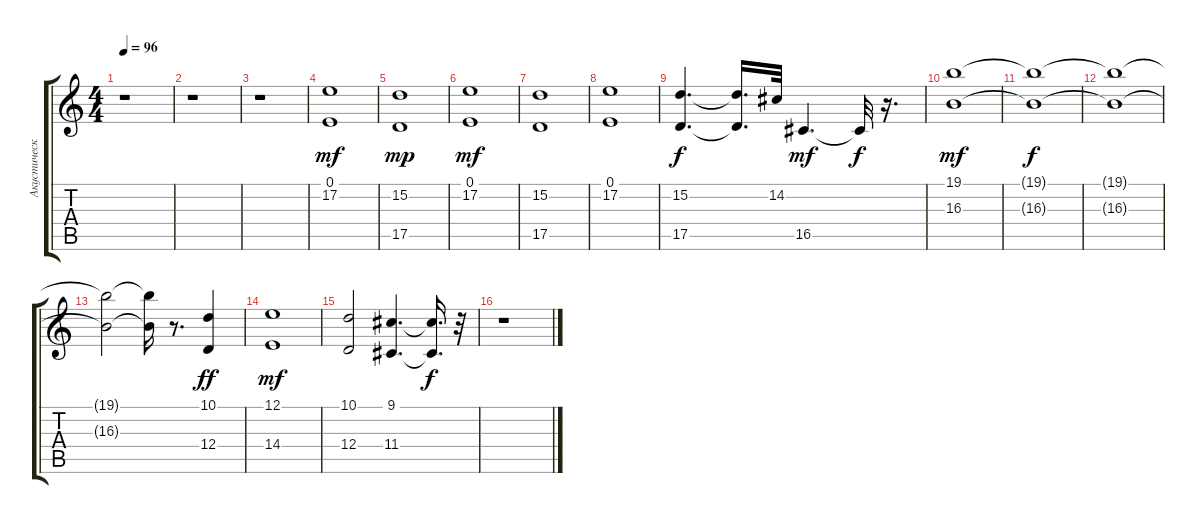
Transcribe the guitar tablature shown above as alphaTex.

\track ("Акустический Гранд Роял" "Акустическ") {instrument acousticgrandpiano}
\staff {score tabs}
\tuning (E4 B3 G3 D3 A2 E2) {hide}
\ts (4 4)
\tempo 96
\clef g2
\ks c
r.1{dy f} |
r.1 |
r.1 |
(0.1 17.2).1{dy mf} |
(15.2 17.5).1{dy mp} |
(0.1 17.2).1{dy mf} |
(15.2 17.5).1 |
(0.1 17.2).1 |
(15.2 17.5).4{d dy f} (15.2{t} 17.5{t}).16{d} 14.2.32 16.5.4{d dy mf} 16.5{t}.32{dy f} r.16{d} |
(19.1 16.3).1{dy mf} |
(19.1{t} 16.3{t}).1{dy f} |
(19.1{t} 16.3{t}).1 |
(19.1{t} 16.3{t}).2 (19.1{t} 16.3{t}).16 r.8{d} (10.1 12.4).4{dy ff} |
(12.1 14.4).1{dy mf} |
(10.1 12.4).2 (9.1 11.4).4{d} (9.1{t} 11.4{t}).16{d dy f} r.32 |
r.1
